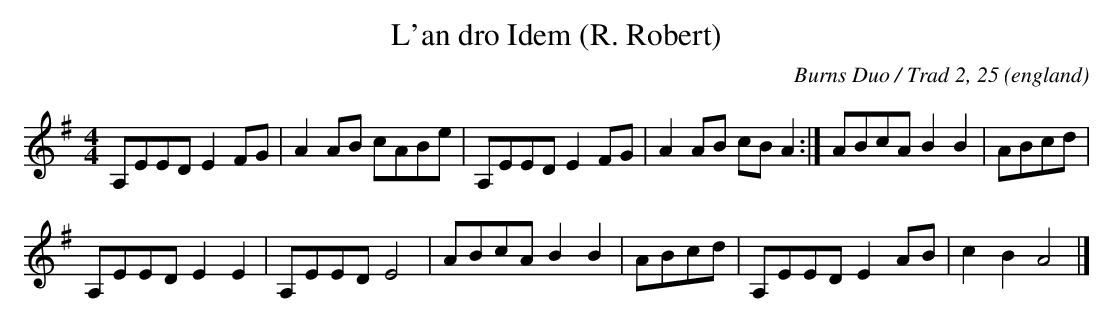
X:1
T:L'an dro Idem (R. Robert)
O:england
C:Burns Duo / Trad 2, 25
M:4/4
L:1/8
K:G
A,EED E2FG |A2AB cABe|\
A,EED E2FG |A2AB cBA2:|\
ABcA B2B2| ABcd +B4e4+|
A,EED E2E2| A,EED E4|\
ABcA B2B2| ABcd +B4e4+|\
A,EED E2AB|c2B2 A4|]
